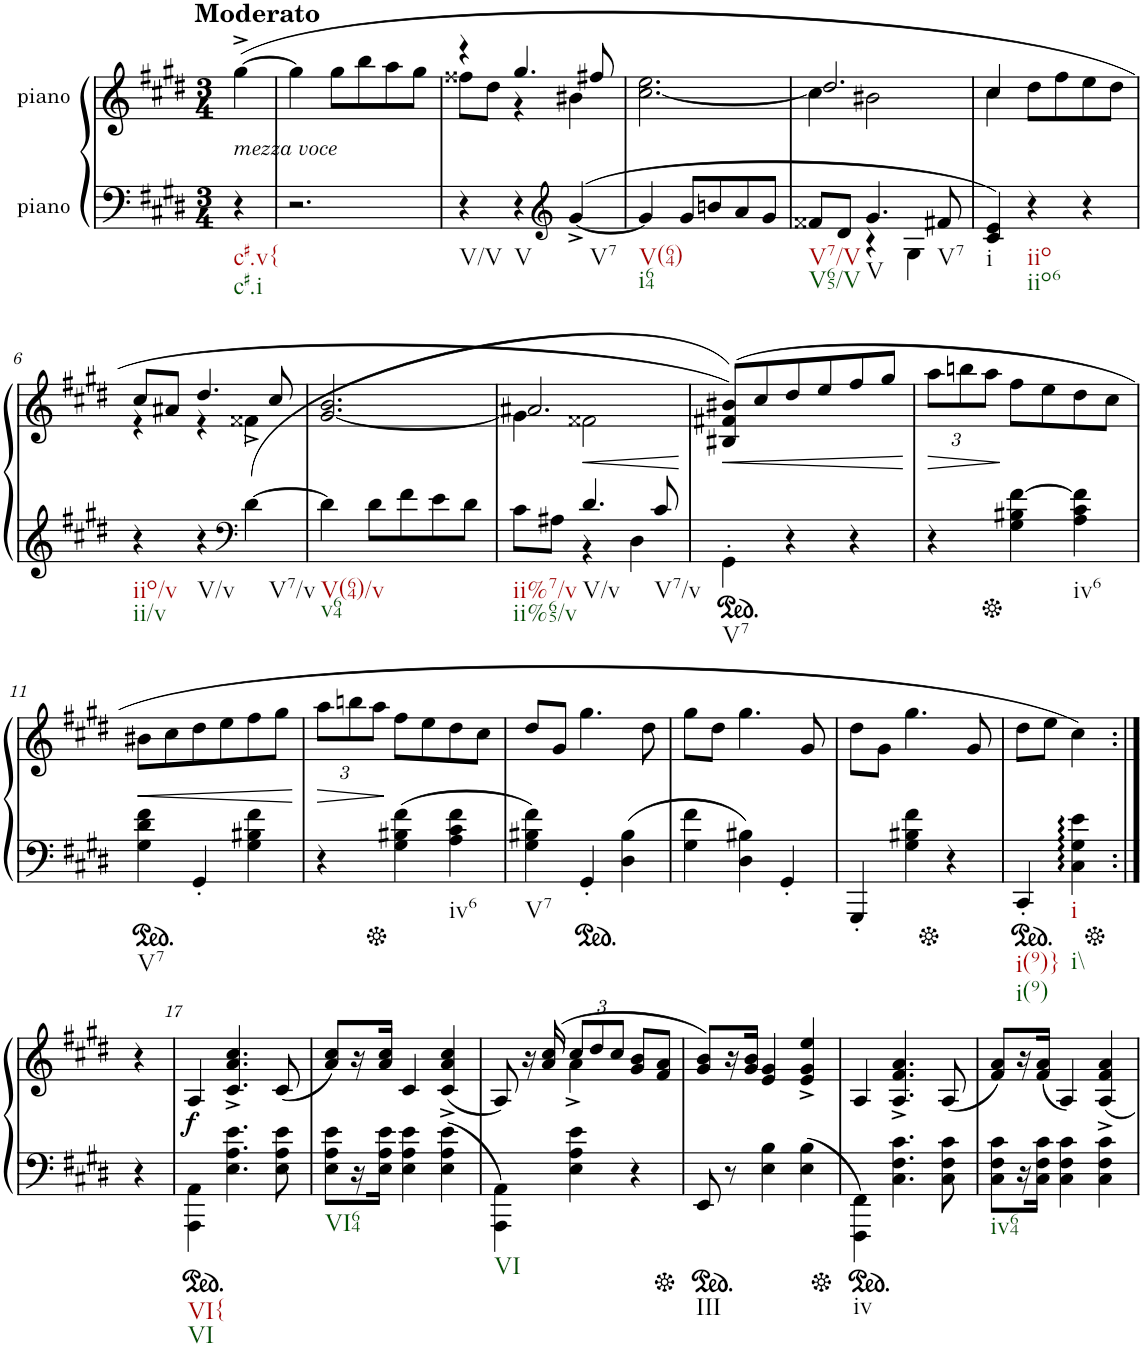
**kern	**kern	**dynam
*part2	*part1	*part1
*staff2	*staff1	*staff1
*I"piano	*I"piano	*
*I'Pno	*I'Pno	*
*clefF4	*clefG2	*
*k[f#c#g#d#]	*k[f#c#g#d#]	*
*c#:	*c#:	*
*M3/4	*M3/4	*
=	=	=
!	!LO:TX:a:B:t=Moderato	!
!	!LO:TX:b:i:t=mezza voce	!
!LO:TX:b:t=c#.v{	!	!
!LO:TX:b:t=c#.i	!	!
4r	([4gg#^\	.
=1	=1	=1
2.r	4gg#\]	.
.	8gg#\L	.
.	8bb\	.
.	8aa\	.
.	8gg#\J	.
=2	=2	=2
*	*^	*
!LO:TX:b:t=V/V	!	!	!
4r	4r	8ff##X\L	.
.	.	8dd#\J	.
!LO:TX:b:t=V	!	!	!
4r	4.gg#/	4r	.
*clefG2	*	*	*
!LO:TX:b:t=V7	!	!	!
([4g#^/	.	4b#X\	.
.	8ff#X/	.	.
*	*v	*v	*
=3	=3	=3
!LO:TX:b:t=V(64)	!	!
!LO:TX:b:t=i64	!	!
4g#/]	[2.cc#\ 2.ee\	.
8g#/L	.	.
8bn/	.	.
8a/	.	.
8g#/J	.	.
=4	=4	=4
*^	*^	*
!LO:TX:b:t=V7/V	!	!	!	!
!LO:TX:b:t=V65/V	!	!	!	!
8f##X/L	4ryy	2.dd#/	4cc#\]	.
8d#/J	.	.	.	.
!LO:TX:b:t=V	!	!	!	!
4.g#/	4r	.	2b#X\	.
.	4G#\	.	.	.
!LO:TX:b:t=V7	!	!	!	!
8f#X/	.	.	.	.
*v	*v	*	*	*
=5	=5	=5	=5
!LO:TX:b:t=i	!	!	!
4c#/ 4e/)	4cc#\	4cc#/	.
!LO:TX:b:t=iio	!	!	!
!LO:TX:b:t=iio6	!	!	!
4r	8dd#\L	2ryy	.
.	8ff#\	.	.
4r	8ee\	.	.
.	8dd#\J	.	.
!!LO:LB:g=z	!!
=6	=6	=6	=6
!LO:TX:b:t=iio/v	!	!	!
!LO:TX:b:t=ii/v	!	!	!
4r	8cc#/L	4r	.
.	8a#X/J	.	.
!LO:TX:b:t=V/v	!	!	!
4r	4.dd#/	4r	.
*clefF4	*	*	*
!LO:TX:b:t=V7/v	!	!	!
([4d#^\	.	4f##X\	.
.	8cc#/	.	.
*	*v	*v	*
=7	=7	=7
!LO:TX:b:t=V(64)/v	!	!
!LO:TX:b:t=v64	!	!
4d#\]	[2.g#/ 2.b/	.
8d#\L	.	.
8f#\	.	.
8e\	.	.
8d#\J	.	.
=8	=8	=8
*^	*^	*
!LO:TX:b:t=ii%7/v	!	!	!	!
!LO:TX:b:t=ii%65/v	!	!	!	!
8c#\L	4ryy	2.a#X/	4g#\]	.
8A#X\J	.	.	.	.
!LO:TX:b:t=V/v	!	!	!	!
!	!	!	!	!LO:HP:b
4.d#/	4r	.	2f##X\	<
.	4D#\	.	.	.
!LO:TX:b:t=V7/v	!	!	!	!
8c#/	.	.	.	.
*v	*v	*	*	*
*	*v	*v	*
=9	=9	=9
*ped	*	*
!LO:TX:b:t=V7	!	!
!	!	!LO:HP:b
4GG#'\	((8B#X/ 8f#X/ 8b#X/L)	<
.	8cc#/	.
4r	8dd#/	.
.	8ee/	.
4r	8ff#/	.
.	8gg#/J	.
.	.	[
=10	=10	=10
*	*Xbrackettup	*
!	!	!LO:HP:b
4r	12aa\L	>
.	12bbn\	.
.	12aa\J	.
*Xped	*	*
4G#\ 4B#X\ [4f#\	8ff#\L	[
.	8ee\	.
!LO:TX:b:t=iv6	!	!
4A\ 4c#\ 4f#\]	8dd#\	.
.	8cc#\J	.
!!LO:LB:g=z
=11	=11	=11
*ped	*	*
!LO:TX:b:t=V7	!	!
!	!	!LO:HP:b
4G#\ 4d#\ 4f#\	8b#X\L	<
.	8cc#\	.
4GG#'/	8dd#\	.
.	8ee\	.
4G#\ 4B#X\ 4f#\	8ff#\	.
.	8gg#\J	.
.	.	]
=12	=12	=12
4r	12aa\L	.
.	12bbn\	.
.	12aa\J	.
*Xped	*	*
4G#\ 4B#X\ 4f#\	8ff#\L	[
.	8ee\	.
!LO:TX:b:t=iv6	!	!
4A\ 4c#\ 4f#\	8dd#\	.
.	8cc#\J	.
=13	=13	=13
!LO:TX:b:t=V7	!	!
4G#\ 4B#X\ 4f#\)	8dd#/L	.
.	8g#/J	.
*ped	*	*
4GG#'/	4.gg#\	.
(4D#\ 4B#\	.	.
.	8dd#\	.
=14	=14	=14
4G#\ 4f#\	8gg#\L	.
.	8dd#\J	.
4D#\ 4B#X\)	4.gg#\	.
4GG#'/	.	.
.	8g#/	.
=15	=15	=15
4GGG#'/	8dd#\L	.
.	8g#\J	.
4G#\ 4B#X\ 4f#\	4.gg#\	.
*Xped	*	*
4r	.	.
.	8g#/	.
=16	=16	=16
*ped	*	*
!LO:TX:b:t=i(9)}	!	!
!LO:TX:b:t=i(9)	!	!
4CC#'/	8dd#\L	.
.	8ee\J	.
!LO:TX:b:t=i	!	!
!LO:TX:b:t=i\\	!	!
4C#\ 4G#\ 4e\	4cc#\)	.
!!LO:LB:g=z
=16X1:|!	=16X1:|!	=16X1:|!
*Xped	*	*
4r	4r	.
=17	=17	=17
*ped	*	*
!LO:TX:b:t=VI{	!	!
!LO:TX:b:t=VI	!	!
!	!	!LO:DY:b
4AAA\ 4AA\	4A/	f
4.E\ 4.A\ 4.e\	4.c#/^ 4.a/^ 4.cc#/^	.
8E\ 8A\ 8e\	(8c#/	.
=18	=18	=18
!LO:TX:b:t=VI64	!	!
8E\ 8A\ 8e\L	8a/ 8cc#/L)	.
16r	16r	.
16E\ 16A\ 16e\JJ	16a/ 16cc#/JJ	.
4E\ 4A\ 4e\	4c#/	.
(4E\ 4A\ 4e\	(4c#/^ 4a/^ 4cc#/^	.
=19	=19	=19
*	*^	*
!LO:TX:b:t=VI	!	!	!
4AAA\ 4AA\)	8A/)	4ryy	.
.	16r	.	.
.	(16a/ 16cc#/	.	.
4E\ 4A\ 4e\	12cc#/L	4a^\	.
.	12dd#/	.	.
.	12cc#/J	.	.
4r	8g#/ 8b/L	4ryy	.
.	8f#/ 8a/J	.	.
*	*v	*v	*
=20	=20	=20
*Xped	*	*
*ped	*	*
!LO:TX:b:t=III	!	!
8EE/	8g#/ 8b/L)	.
8r	16r	.
.	16g#/ 16b/JJ	.
4E\ 4B\	4e/ 4g#/	.
(4E\ 4B\	4e/^ 4g#/^ 4ee/^	.
=21	=21	=21
*Xped	*	*
!LO:TX:b:t=iv	!	!
4FFF#\ 4FF#\)	4A/	.
4.C#\ 4.F#\ 4.c#\	4.A/^ 4.f#/^ 4.a/^	.
8C#\ 8F#\ 8c#\	(8A/	.
=22	=22	=22
!LO:TX:b:t=iv64	!	!
8C#\ 8F#\ 8c#\L	8f#/ 8a/L)	.
16r	16r	.
16C#\ 16F#\ 16c#\JJ	(16f#/ 16a/JJ	.
4C#\ 4F#\ 4c#\	4A/)	.
4C#\ 4F#\ 4c#\	4A/^ 4f#/^ 4a/^	.
=	=	=
*-	*-	*-
